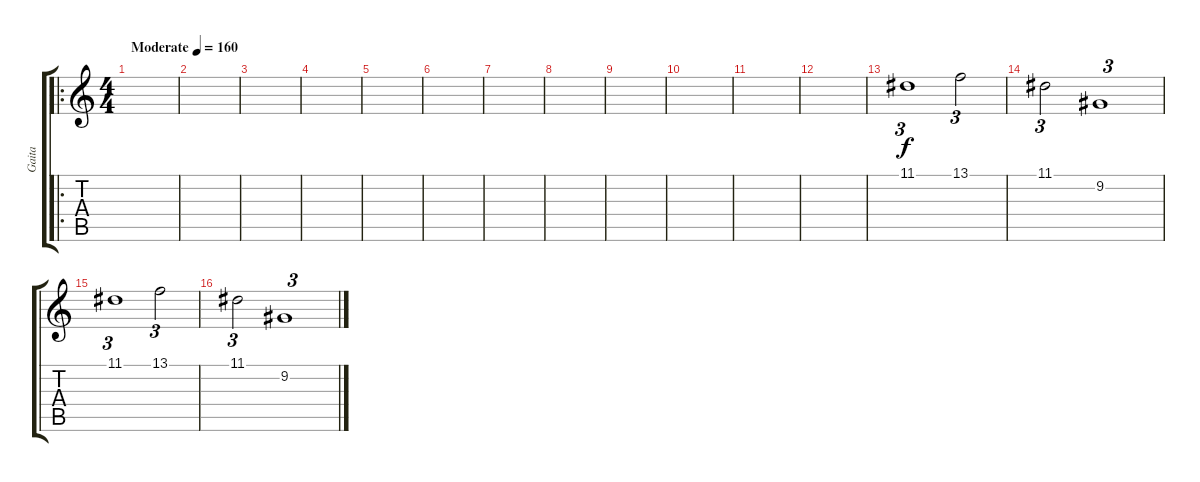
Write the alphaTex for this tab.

\track ("Gaita" "Gaita") {instrument accordion}
\staff {score tabs}
\tuning (E4 B3 G3 D3 A2 E2) {hide}
\ro
\ts (4 4)
\tempo (160 "Moderate")
\clef g2
\ks c
|
|
|
|
|
|
|
|
|
|
|
|
11.1.1{tu (3 2)} 13.1.2{tu (3 2)} |
11.1.2{tu (3 2)} 9.2.1{tu (3 2)} |
11.1.1{tu (3 2)} 13.1.2{tu (3 2)} |
11.1.2{tu (3 2)} 9.2.1{tu (3 2)}
